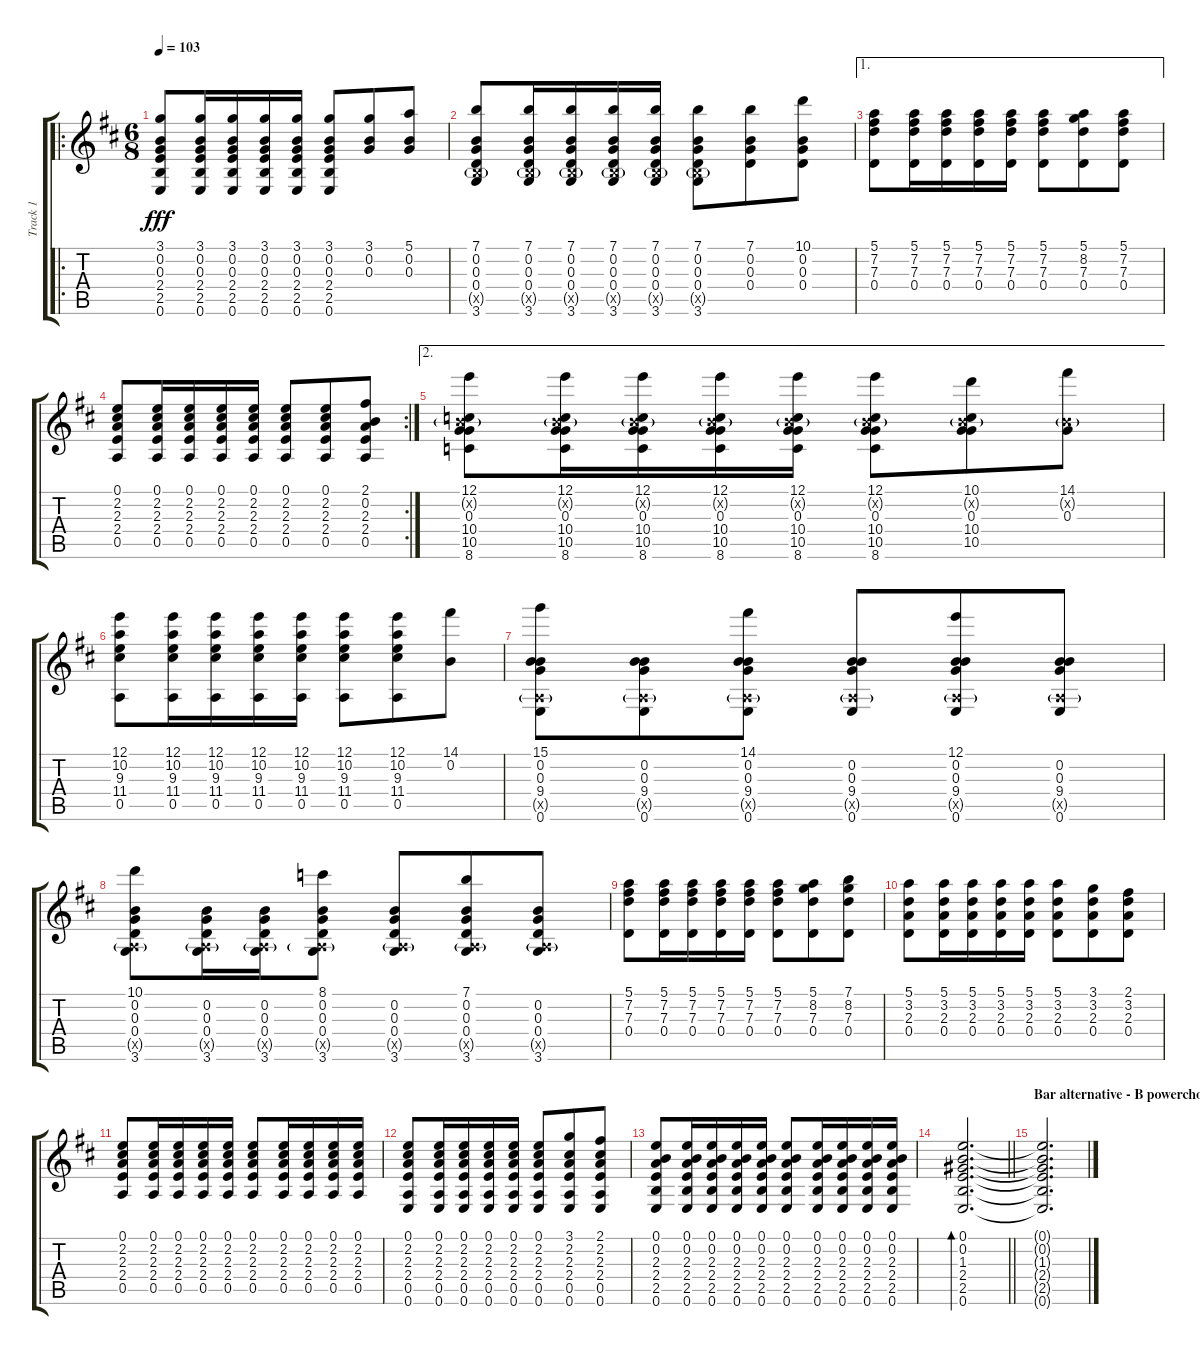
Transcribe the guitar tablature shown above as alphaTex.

\track ("Track 1" "Track 1") {instrument acousticguitarnylon}
\staff {score tabs}
\tuning (E4 B3 G3 D3 A2 E2) {hide}
\ro
\ts (6 8)
\tempo 103
\clef g2
\ks bminor
(3.1 0.2 0.3 2.4 2.5 0.6).8{dy fff} (3.1 0.2 0.3 2.4 2.5 0.6).16 (3.1 0.2 0.3 2.4 2.5 0.6).16 (3.1 0.2 0.3 2.4 2.5 0.6).16 (3.1 0.2 0.3 2.4 2.5 0.6).16 (3.1 0.2 0.3 2.4 2.5 0.6).8 (3.1 0.2 0.3).8 (5.1 0.2 0.3).8 |
(7.1 0.2 0.3 0.4 2.5{g x} 3.6).8 (7.1 0.2 0.3 0.4 2.5{g x} 3.6).16 (7.1 0.2 0.3 0.4 2.5{g x} 3.6).16 (7.1 0.2 0.3 0.4 2.5{g x} 3.6).16 (7.1 0.2 0.3 0.4 2.5{g x} 3.6).16 (7.1 0.2 0.3 0.4 2.5{g x} 3.6).8 (7.1 0.2 0.3 0.4).8 (10.1 0.2 0.3 0.4).8 |
\ae 1
(5.1 7.2 7.3 0.4).8 (5.1 7.2 7.3 0.4).16 (5.1 7.2 7.3 0.4).16 (5.1 7.2 7.3 0.4).16 (5.1 7.2 7.3 0.4).16 (5.1 7.2 7.3 0.4).8 (5.1 8.2 7.3 0.4).8 (5.1 7.2 7.3 0.4).8 |
\rc 2
(0.1 2.2 2.3 2.4 0.5).8 (0.1 2.2 2.3 2.4 0.5).16 (0.1 2.2 2.3 2.4 0.5).16 (0.1 2.2 2.3 2.4 0.5).16 (0.1 2.2 2.3 2.4 0.5).16 (0.1 2.2 2.3 2.4 0.5).8 (0.1 2.2 2.3 2.4 0.5).8 (2.1 0.2 2.3 2.4 0.5).8 |
\ae 2
(12.1 0.2{g x} 0.3 10.4 10.5 8.6).8 (12.1 0.2{g x} 0.3 10.4 10.5 8.6).16 (12.1 0.2{g x} 0.3 10.4 10.5 8.6).16 (12.1 0.2{g x} 0.3 10.4 10.5 8.6).16 (12.1 0.2{g x} 0.3 10.4 10.5 8.6).16 (12.1 0.2{g x} 0.3 10.4 10.5 8.6).8 (10.1 0.2{g x} 0.3 10.4 10.5).8 (14.1 0.2{g x} 0.3).8 |
(12.1 10.2 9.3 11.4 0.5).8 (12.1 10.2 9.3 11.4 0.5).16 (12.1 10.2 9.3 11.4 0.5).16 (12.1 10.2 9.3 11.4 0.5).16 (12.1 10.2 9.3 11.4 0.5).16 (12.1 10.2 9.3 11.4 0.5).8 (12.1 10.2 9.3 11.4 0.5).8 (14.1 0.2).8 |
(15.1 0.2 0.3 9.4 0.5{g x} 0.6).8 (0.2 0.3 9.4 0.5{g x} 0.6).8 (14.1 0.2 0.3 9.4 0.5{g x} 0.6).8 (0.2 0.3 9.4 0.5{g x} 0.6).8 (12.1 0.2 0.3 9.4 0.5{g x} 0.6).8 (0.2 0.3 9.4 0.5{g x} 0.6).8 |
(10.1 0.2 0.3 0.4 0.5{g x} 3.6).8 (0.2 0.3 0.4 0.5{g x} 3.6).16 (0.2 0.3 0.4 0.5{g x} 3.6).16 (8.1 0.2 0.3 0.4 0.5{g x} 3.6).8 (0.2 0.3 0.4 0.5{g x} 3.6).8 (7.1 0.2 0.3 0.4 0.5{g x} 3.6).8 (0.2 0.3 0.4 0.5{g x} 3.6).8 |
(5.1 7.2 7.3 0.4).8 (5.1 7.2 7.3 0.4).16 (5.1 7.2 7.3 0.4).16 (5.1 7.2 7.3 0.4).16 (5.1 7.2 7.3 0.4).16 (5.1 7.2 7.3 0.4).8 (5.1 8.2 7.3 0.4).8 (7.1 8.2 7.3 0.4).8 |
(5.1 3.2 2.3 0.4).8 (5.1 3.2 2.3 0.4).16 (5.1 3.2 2.3 0.4).16 (5.1 3.2 2.3 0.4).16 (5.1 3.2 2.3 0.4).16 (5.1 3.2 2.3 0.4).8 (3.1 3.2 2.3 0.4).8 (2.1 3.2 2.3 0.4).8 |
(0.1 2.2 2.3 2.4 0.5).8 (0.1 2.2 2.3 2.4 0.5).16 (0.1 2.2 2.3 2.4 0.5).16 (0.1 2.2 2.3 2.4 0.5).16 (0.1 2.2 2.3 2.4 0.5).16 (0.1 2.2 2.3 2.4 0.5).8 (0.1 2.2 2.3 2.4 0.5).16 (0.1 2.2 2.3 2.4 0.5).16 (0.1 2.2 2.3 2.4 0.5).16 (0.1 2.2 2.3 2.4 0.5).16 |
(0.1 2.2 2.3 2.4 0.5 0.6).8 (0.1 2.2 2.3 2.4 0.5 0.6).16 (0.1 2.2 2.3 2.4 0.5 0.6).16 (0.1 2.2 2.3 2.4 0.5 0.6).16 (0.1 2.2 2.3 2.4 0.5 0.6).16 (0.1 2.2 2.3 2.4 0.5 0.6).8 (3.1 2.2 2.3 2.4 0.5 0.6).8 (2.1 2.2 2.3 2.4 0.5 0.6).8 |
(0.1 0.2 2.3 2.4 2.5 0.6).8 (0.1 0.2 2.3 2.4 2.5 0.6).16 (0.1 0.2 2.3 2.4 2.5 0.6).16 (0.1 0.2 2.3 2.4 2.5 0.6).16 (0.1 0.2 2.3 2.4 2.5 0.6).16 (0.1 0.2 2.3 2.4 2.5 0.6).8 (0.1 0.2 2.3 2.4 2.5 0.6).16 (0.1 0.2 2.3 2.4 2.5 0.6).16 (0.1 0.2 2.3 2.4 2.5 0.6).16 (0.1 0.2 2.3 2.4 2.5 0.6).16 |
\barLineRight lightlight
(0.1 0.2 1.3 2.4 2.5 0.6).2{d bd 60} |
\section ("" "Bar alternative - B powerchord")
(0.1{t} 0.2{t} 1.3{t} 2.4{t} 2.5{t} 0.6{t}).2{d}
